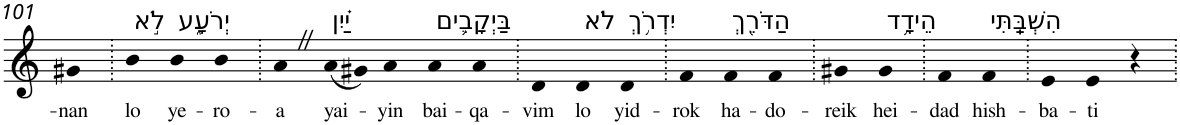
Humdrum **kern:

**kern	**text
*part1	*part1
*staff1	*staff1
*I"Piano	*
*I'Pno	*
!!LO:PB:g=z
*clefG2	*
*k[]	*
=101	=101
!	!LO:LY:b
4g#X	-nan
=102.	=102.
!LO:TX:a:t=לֹ֣א	!
!	!LO:LY:b
4b	lo
!LO:TX:a:t=יְרֹעָ֑ע	!
!	!LO:LY:b
4b	ye-
!	!LO:LY:b
4b	-ro-
=103.	=103.
!	!LO:LY:b
4aZ	-a
!LO:TX:a:t=יַ֗יִן	!
!	!LO:LY:b
(8a	yai-
8g#X)	.
!	!LO:LY:b
4a	-yin
!LO:TX:a:t=בַּיְקָבִ֛ים	!
!	!LO:LY:b
4a	bai-
!	!LO:LY:b
4a	-qa-
=104.	=104.
!	!LO:LY:b
4d	-vim
!LO:TX:a:t=לֹא	!
!	!LO:LY:b
4d	lo
!LO:TX:a:t=יִדְרֹ֥ךְ	!
!	!LO:LY:b
4d	yid-
=105.	=105.
!	!LO:LY:b
4f	-rok
!LO:TX:a:t=הַדֹּרֵ֖ךְ	!
!	!LO:LY:b
4f	ha-
!	!LO:LY:b
4f	-do-
=106.	=106.
!	!LO:LY:b
4g#X	-reik
!LO:TX:a:t=הֵידָ֥ד	!
!	!LO:LY:b
4g#	hei-
=107.	=107.
!	!LO:LY:b
4f	-dad
!LO:TX:a:t=הִשְׁבַּֽתִּי	!
!	!LO:LY:b
4f	hish-
=108.	=108.
!	!LO:LY:b
4e	-ba-
!	!LO:LY:b
4e	-ti
4r	.
=.	=.
*-	*-
